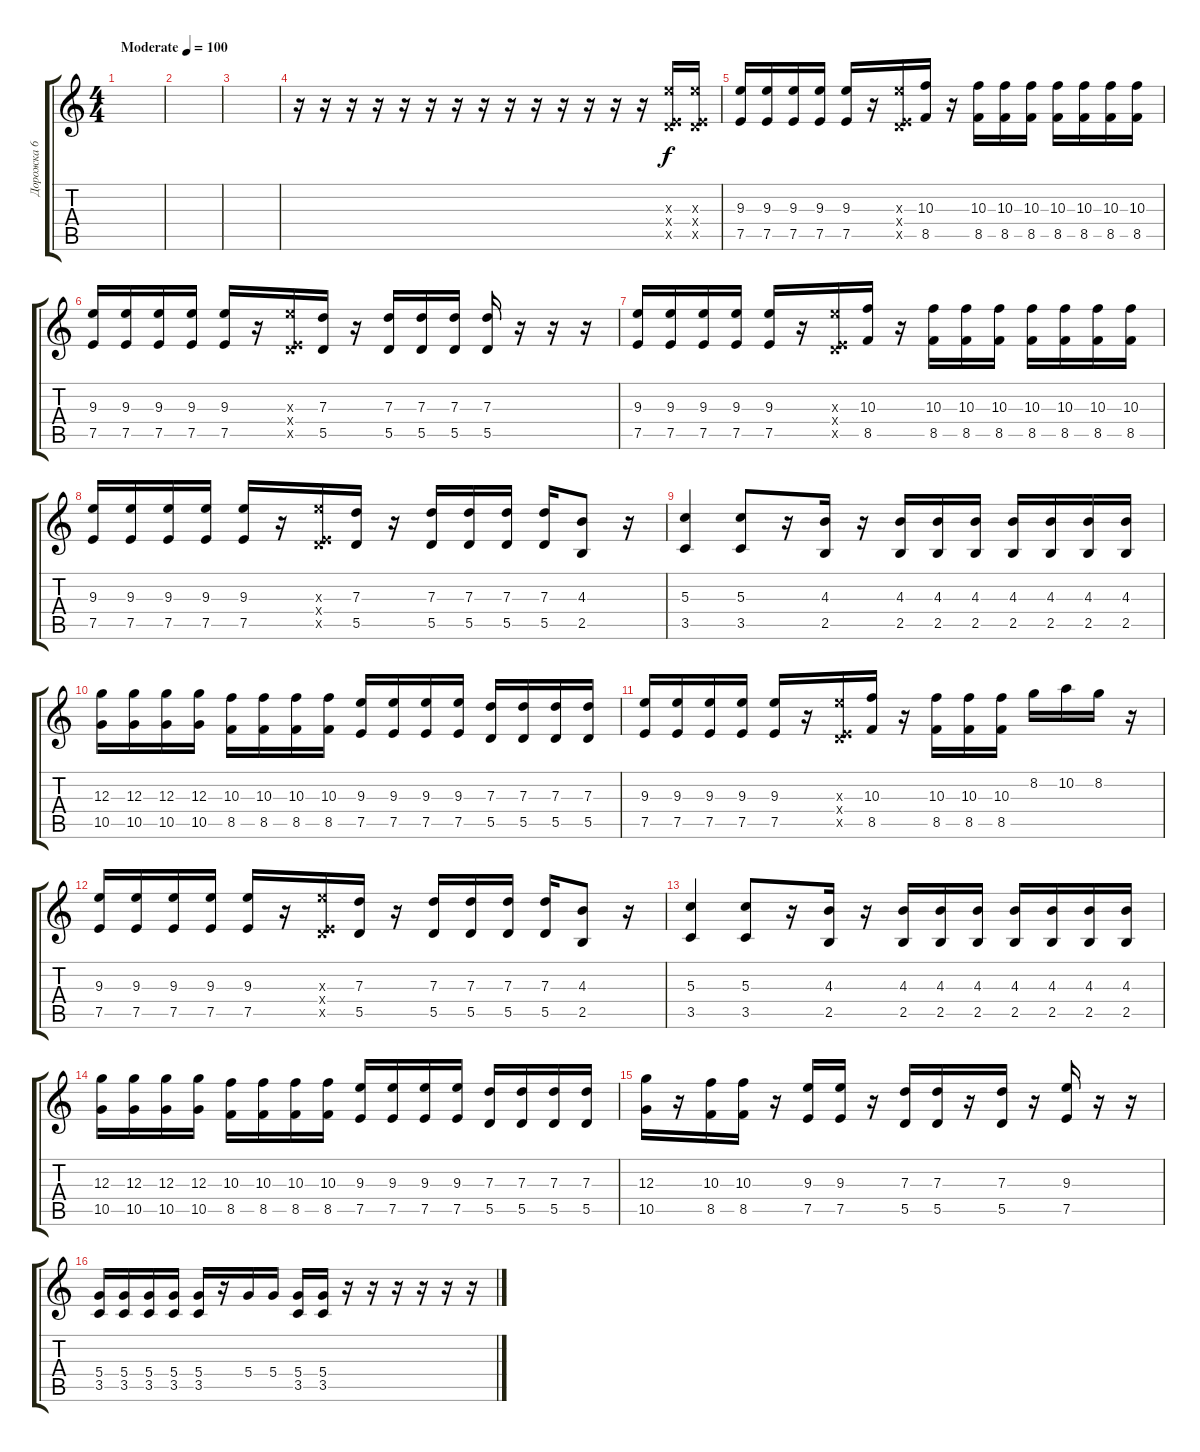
\track ("Дорожка 6" "Дорожка 6") {instrument distortionguitar}
\staff {score tabs}
\tuning (E4 B3 G3 D3 A2 E2) {hide}
\ts (4 4)
\tempo (100 "Moderate")
\clef g2
\ks c
|
|
|
r.16 r.16 r.16 r.16 r.16 r.16 r.16 r.16 r.16 r.16 r.16 r.16 r.16 r.16 (9.3{x} 0.4{x} 7.5{x}).16 (9.3{x} 0.4{x} 7.5{x}).16 |
(9.3 7.5).16 (9.3 7.5).16 (9.3 7.5).16 (9.3 7.5).16 (9.3 7.5).16 r.16 (9.3{x} 0.4{x} 7.5{x}).16 (10.3 8.5).16 r.16 (10.3 8.5).16 (10.3 8.5).16 (10.3 8.5).16 (10.3 8.5).16 (10.3 8.5).16 (10.3 8.5).16 (10.3 8.5).16 |
(9.3 7.5).16 (9.3 7.5).16 (9.3 7.5).16 (9.3 7.5).16 (9.3 7.5).16 r.16 (9.3{x} 0.4{x} 7.5{x}).16 (7.3 5.5).16 r.16 (7.3 5.5).16 (7.3 5.5).16 (7.3 5.5).16 (7.3 5.5).16 r.16 r.16 r.16 |
(9.3 7.5).16 (9.3 7.5).16 (9.3 7.5).16 (9.3 7.5).16 (9.3 7.5).16 r.16 (9.3{x} 0.4{x} 7.5{x}).16 (10.3 8.5).16 r.16 (10.3 8.5).16 (10.3 8.5).16 (10.3 8.5).16 (10.3 8.5).16 (10.3 8.5).16 (10.3 8.5).16 (10.3 8.5).16 |
(9.3 7.5).16 (9.3 7.5).16 (9.3 7.5).16 (9.3 7.5).16 (9.3 7.5).16 r.16 (9.3{x} 0.4{x} 7.5{x}).16 (7.3 5.5).16 r.16 (7.3 5.5).16 (7.3 5.5).16 (7.3 5.5).16 (7.3 5.5).16 (4.3 2.5).8 r.16 |
(5.3 3.5).4 (5.3 3.5).8 r.16 (4.3 2.5).16 r.16 (4.3 2.5).16 (4.3 2.5).16 (4.3 2.5).16 (4.3 2.5).16 (4.3 2.5).16 (4.3 2.5).16 (4.3 2.5).16 |
(12.3 10.5).16 (12.3 10.5).16 (12.3 10.5).16 (12.3 10.5).16 (10.3 8.5).16 (10.3 8.5).16 (10.3 8.5).16 (10.3 8.5).16 (9.3 7.5).16 (9.3 7.5).16 (9.3 7.5).16 (9.3 7.5).16 (7.3 5.5).16 (7.3 5.5).16 (7.3 5.5).16 (7.3 5.5).16 |
(9.3 7.5).16 (9.3 7.5).16 (9.3 7.5).16 (9.3 7.5).16 (9.3 7.5).16 r.16 (9.3{x} 0.4{x} 7.5{x}).16 (10.3 8.5).16 r.16 (10.3 8.5).16 (10.3 8.5).16 (10.3 8.5).16 8.2.16 10.2.16 8.2.16 r.16 |
(9.3 7.5).16 (9.3 7.5).16 (9.3 7.5).16 (9.3 7.5).16 (9.3 7.5).16 r.16 (9.3{x} 0.4{x} 7.5{x}).16 (7.3 5.5).16 r.16 (7.3 5.5).16 (7.3 5.5).16 (7.3 5.5).16 (7.3 5.5).16 (4.3 2.5).8 r.16 |
(5.3 3.5).4 (5.3 3.5).8 r.16 (4.3 2.5).16 r.16 (4.3 2.5).16 (4.3 2.5).16 (4.3 2.5).16 (4.3 2.5).16 (4.3 2.5).16 (4.3 2.5).16 (4.3 2.5).16 |
(12.3 10.5).16 (12.3 10.5).16 (12.3 10.5).16 (12.3 10.5).16 (10.3 8.5).16 (10.3 8.5).16 (10.3 8.5).16 (10.3 8.5).16 (9.3 7.5).16 (9.3 7.5).16 (9.3 7.5).16 (9.3 7.5).16 (7.3 5.5).16 (7.3 5.5).16 (7.3 5.5).16 (7.3 5.5).16 |
(12.3 10.5).16 r.16 (10.3 8.5).16 (10.3 8.5).16 r.16 (9.3 7.5).16 (9.3 7.5).16 r.16 (7.3 5.5).16 (7.3 5.5).16 r.16 (7.3 5.5).16 r.16 (9.3 7.5).16 r.16 r.16 |
(5.4 3.5).16 (5.4 3.5).16 (5.4 3.5).16 (5.4 3.5).16 (5.4 3.5).16 r.16 5.4.16 5.4.16 (5.4 3.5).16 (5.4 3.5).16 r.16 r.16 r.16 r.16 r.16 r.16
